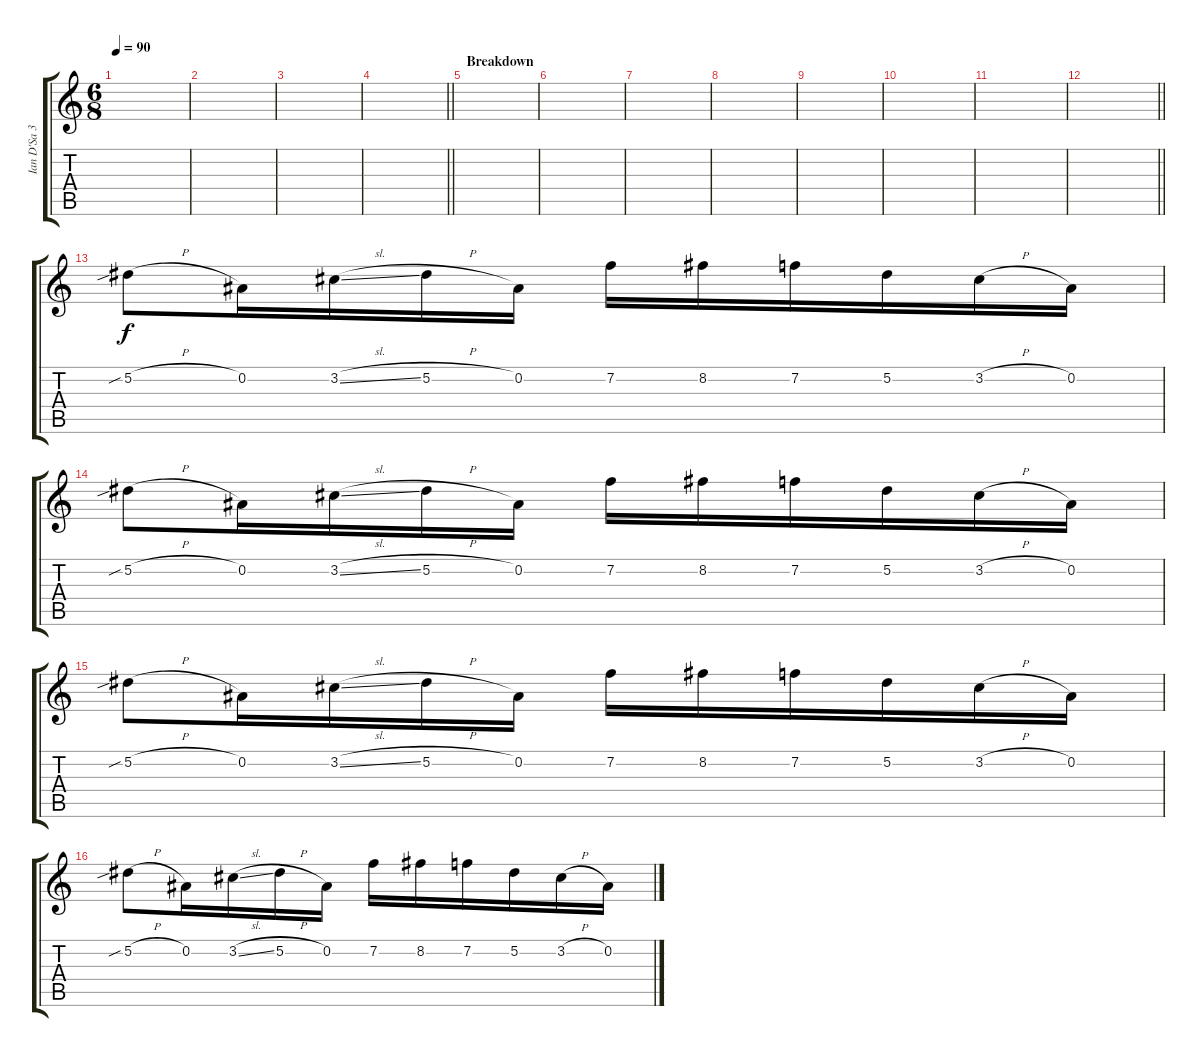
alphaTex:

\track ("Ian D'Sa 3" "Ian D'Sa 3") {instrument electricguitarclean}
\staff {score tabs}
\tuning (Eb4 Bb3 Gb3 Db3 Ab2 Db2) {hide}
\ts (6 8)
\tempo 90
\clef g2
\ks c
|
|
|
\barLineRight lightlight
|
\section ("" "Breakdown")
|
|
|
|
|
|
|
\barLineRight lightlight
|
\section ("" "")
5.2{sib h}.8 0.2.16 3.2{sl}.16 5.2{h}.16 0.2.16 7.2.16 8.2.16 7.2.16 5.2.16 3.2{h}.16 0.2.16 |
5.2{sib h}.8 0.2.16 3.2{sl}.16 5.2{h}.16 0.2.16 7.2.16 8.2.16 7.2.16 5.2.16 3.2{h}.16 0.2.16 |
5.2{sib h}.8 0.2.16 3.2{sl}.16 5.2{h}.16 0.2.16 7.2.16 8.2.16 7.2.16 5.2.16 3.2{h}.16 0.2.16 |
5.2{sib h}.8 0.2.16 3.2{sl}.16 5.2{h}.16 0.2.16 7.2.16 8.2.16 7.2.16 5.2.16 3.2{h}.16 0.2.16
